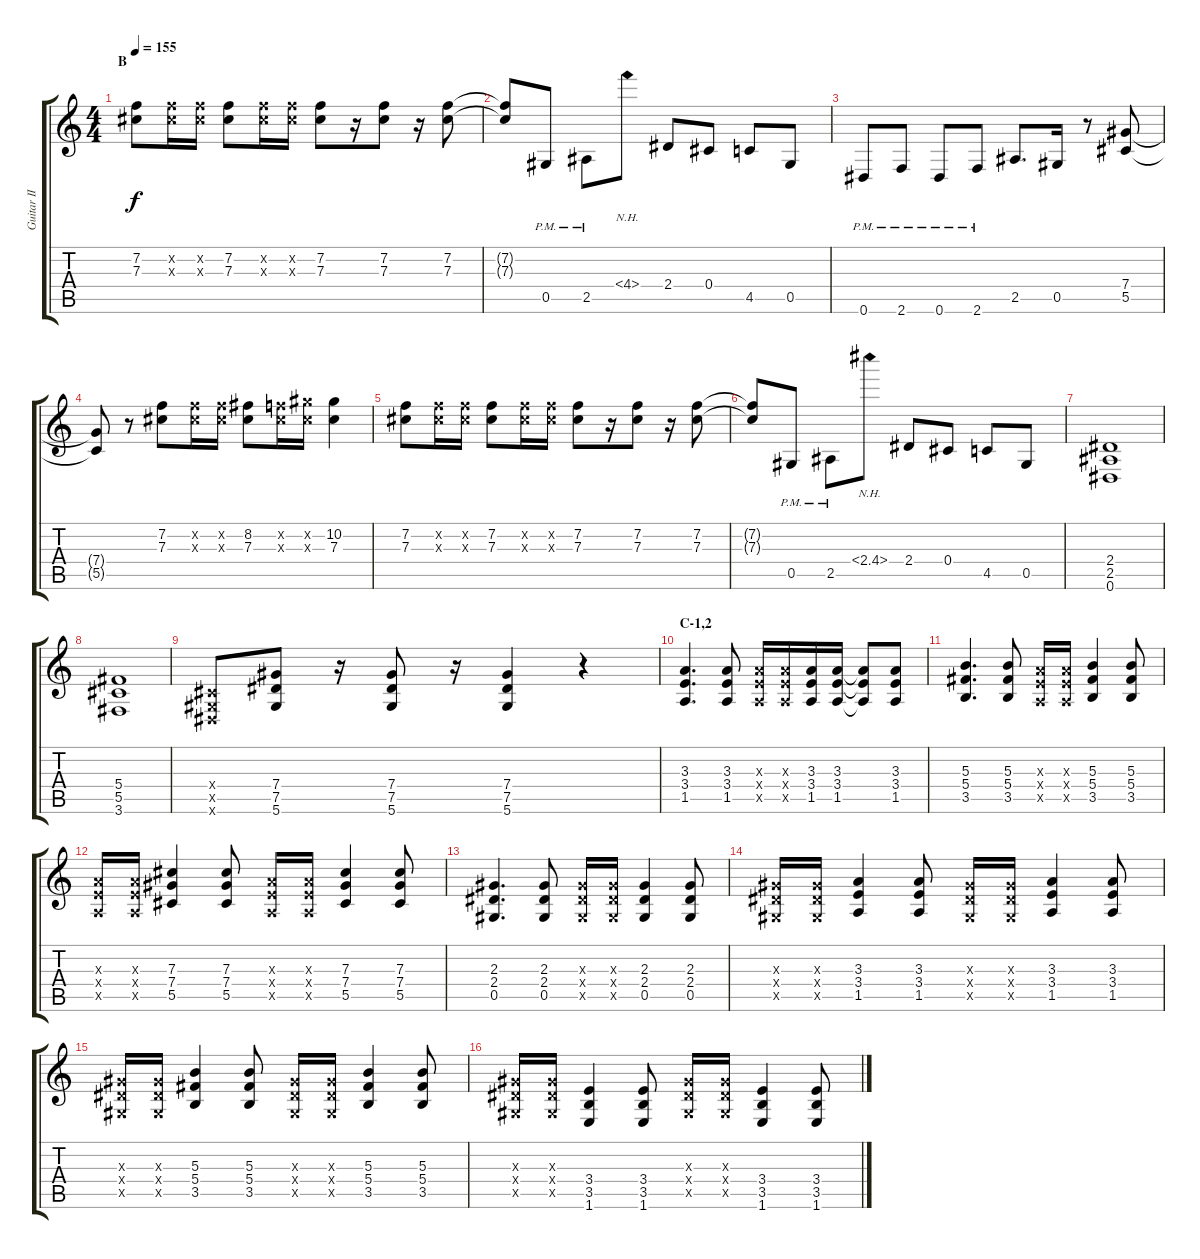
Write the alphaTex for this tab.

\track ("Guitar II" "Guitar II") {instrument distortionguitar}
\staff {score tabs}
\tuning (Eb4 Bb3 Gb3 Db3 Ab2 Eb2) {hide}
\ts (4 4)
\section ("" "B")
\tempo 155
\clef g2
\ks c
(7.2 7.3).8{dy f} (7.2{x} 7.3{x}).16 (7.2{x} 7.3{x}).16 (7.2 7.3).8 (7.2{x} 7.3{x}).16 (7.2{x} 7.3{x}).16 (7.2 7.3).8 r.16 (7.2 7.3).8 r.16 (7.2 7.3).8 |
(7.2{t} 7.3{t}).8 0.5{pm}.8 2.5{pm}.8 4.4{nh}.8 2.4.8 0.4.8 4.5.8 0.5.8 |
0.6{pm}.8 2.6{pm}.8 0.6{pm}.8 2.6{pm}.8 2.5.8{d} 0.5.16 r.8 (7.4 5.5).8 |
(7.4{t} 5.5{t}).8 r.8 (7.2 7.3).8 (7.2{x} 7.3{x}).16 (7.2{x} 7.3{x}).16 (8.2 7.3).8 (7.2{x} 7.3{x}).16 (10.2{x} 7.3{x}).16 (10.2 7.3).4 |
(7.2 7.3).8 (7.2{x} 7.3{x}).16 (7.2{x} 7.3{x}).16 (7.2 7.3).8 (7.2{x} 7.3{x}).16 (7.2{x} 7.3{x}).16 (7.2 7.3).8 r.16 (7.2 7.3).8 r.16 (7.2 7.3).8 |
(7.2{t} 7.3{t}).8 0.5{pm}.8 2.5{pm}.8 2.4{nh}.8 2.4.8 0.4.8 4.5.8 0.5.8 |
(2.4 2.5 0.6).1 |
(5.4 5.5 3.6).1 |
(0.4{x} 0.5{x} 0.6{x}).8 (7.4 7.5 5.6).8 r.16 (7.4 7.5 5.6).8 r.16 (7.4 7.5 5.6).4 r.4 |
\section ("" "C-1,2")
(3.3 3.4 1.5).4{d} (3.3 3.4 1.5).8 (3.3{x} 3.4{x} 1.5{x}).16 (3.3{x} 3.4{x} 1.5{x}).16 (3.3 3.4 1.5).16 (3.3 3.4 1.5).16 (3.3{t} 3.4{t} 1.5{t}).8 (3.3 3.4 1.5).8 |
(5.3 5.4 3.5).4{d} (5.3 5.4 3.5).8 (3.3{x} 3.4{x} 1.5{x}).16 (3.3{x} 3.4{x} 1.5{x}).16 (5.3 5.4 3.5).4 (5.3 5.4 3.5).8 |
(3.3{x} 3.4{x} 1.5{x}).16 (3.3{x} 3.4{x} 1.5{x}).16 (7.3 7.4 5.5).4 (7.3 7.4 5.5).8 (3.3{x} 3.4{x} 1.5{x}).16 (3.3{x} 3.4{x} 1.5{x}).16 (7.3 7.4 5.5).4 (7.3 7.4 5.5).8 |
(2.3 2.4 0.5).4{d} (2.3 2.4 0.5).8 (2.3{x} 2.4{x} 0.5{x}).16 (2.3{x} 2.4{x} 0.5{x}).16 (2.3 2.4 0.5).4 (2.3 2.4 0.5).8 |
(2.3{x} 2.4{x} 0.5{x}).16 (2.3{x} 2.4{x} 0.5{x}).16 (3.3 3.4 1.5).4 (3.3 3.4 1.5).8 (2.3{x} 2.4{x} 0.5{x}).16 (2.3{x} 2.4{x} 0.5{x}).16 (3.3 3.4 1.5).4 (3.3 3.4 1.5).8 |
(2.3{x} 2.4{x} 0.5{x}).16 (2.3{x} 2.4{x} 0.5{x}).16 (5.3 5.4 3.5).4 (5.3 5.4 3.5).8 (2.3{x} 2.4{x} 0.5{x}).16 (2.3{x} 2.4{x} 0.5{x}).16 (5.3 5.4 3.5).4 (5.3 5.4 3.5).8 |
(2.3{x} 2.4{x} 0.5{x}).16 (2.3{x} 2.4{x} 0.5{x}).16 (3.4 3.5 1.6).4 (3.4 3.5 1.6).8 (2.3{x} 2.4{x} 0.5{x}).16 (2.3{x} 2.4{x} 0.5{x}).16 (3.4 3.5 1.6).4 (3.4 3.5 1.6).8
